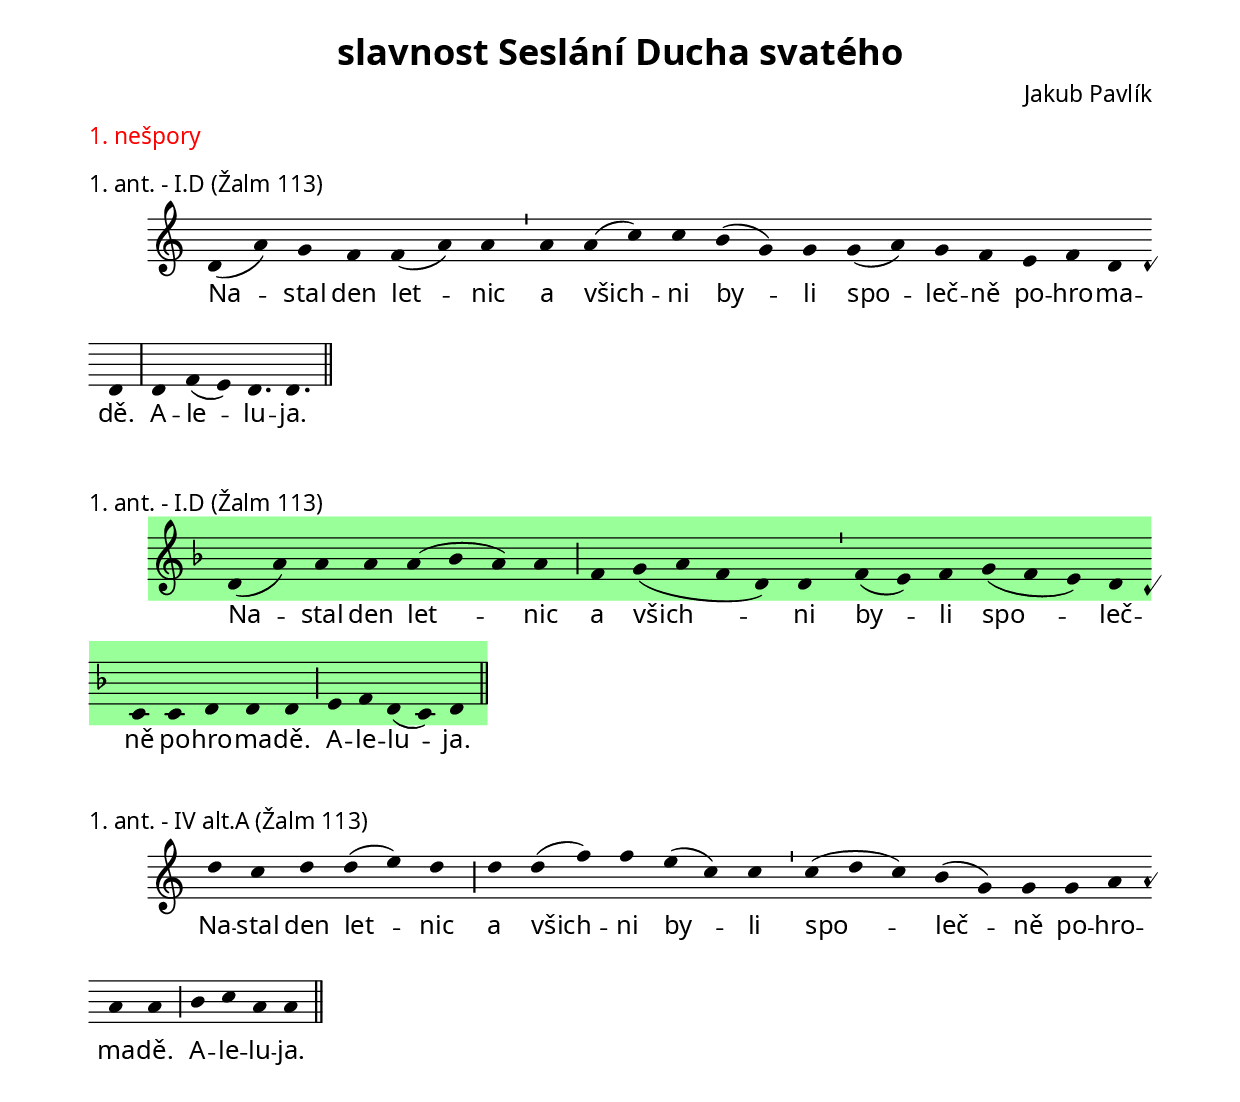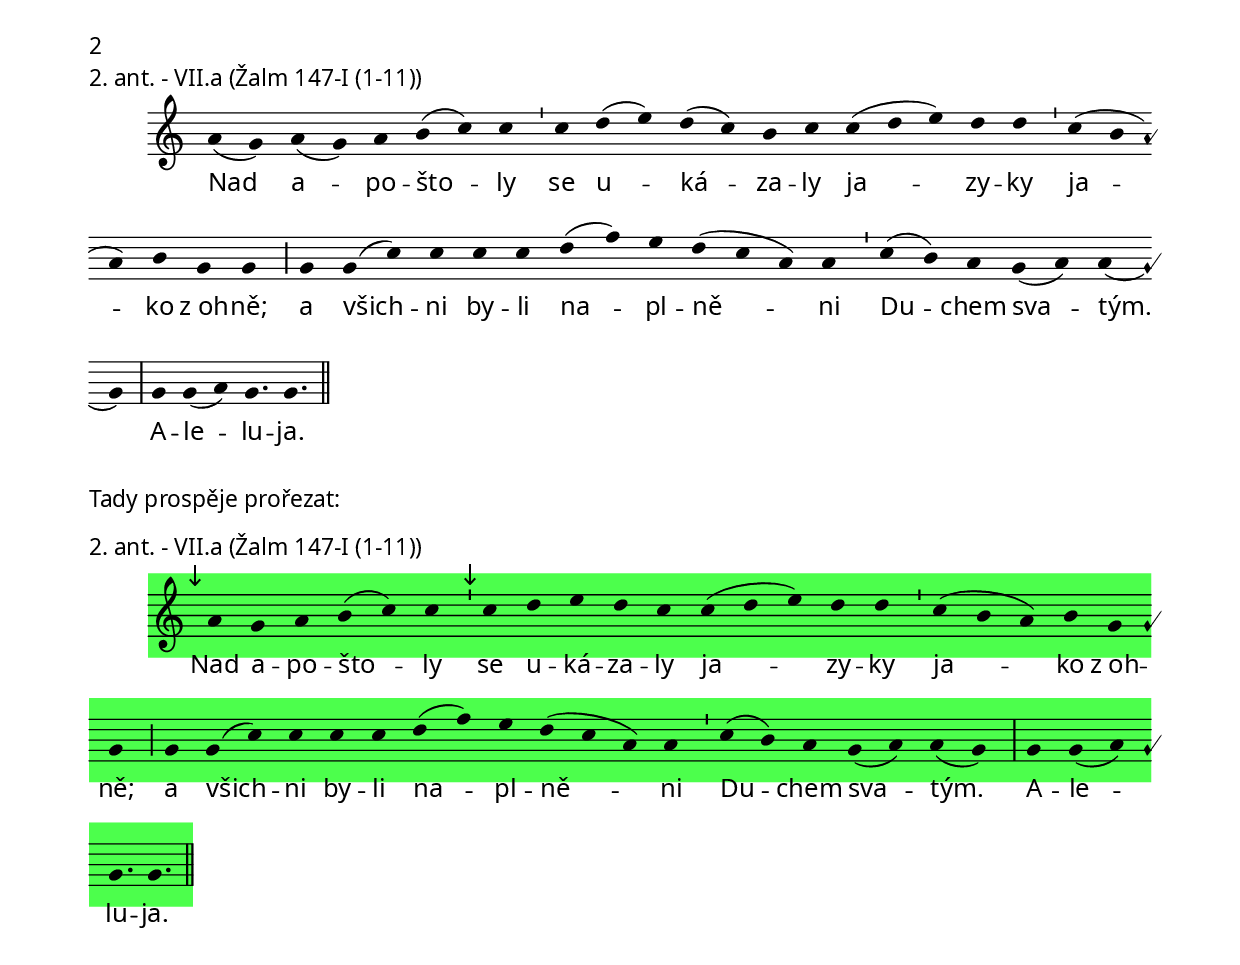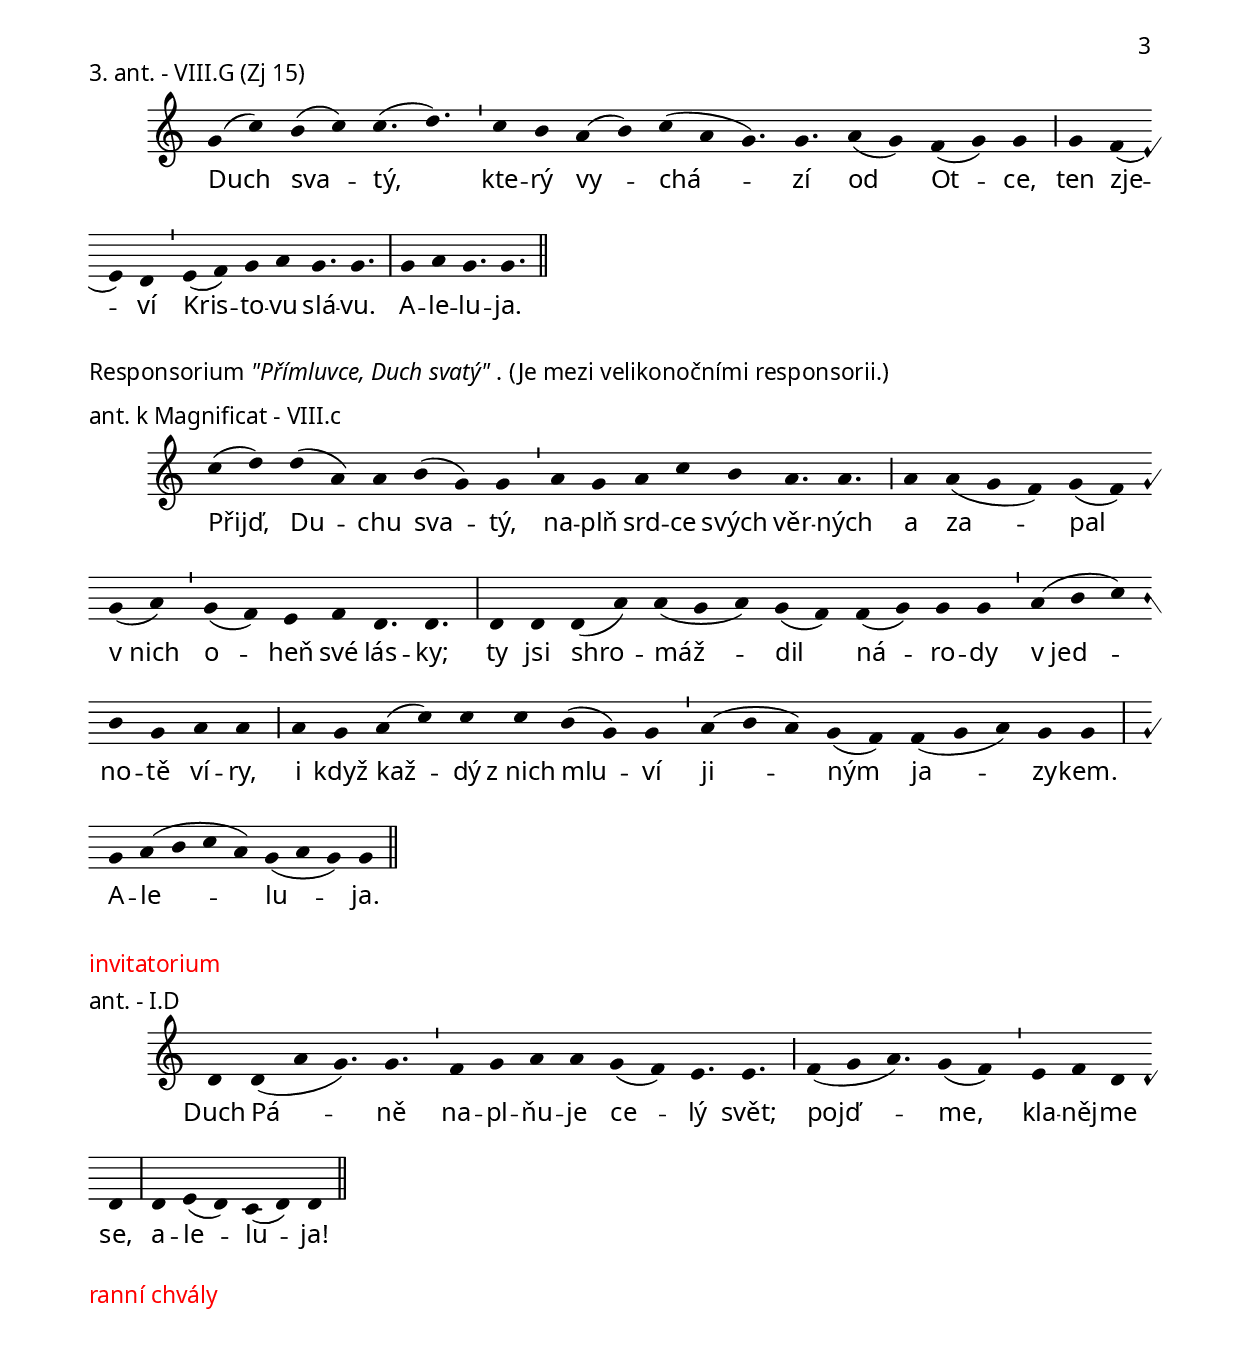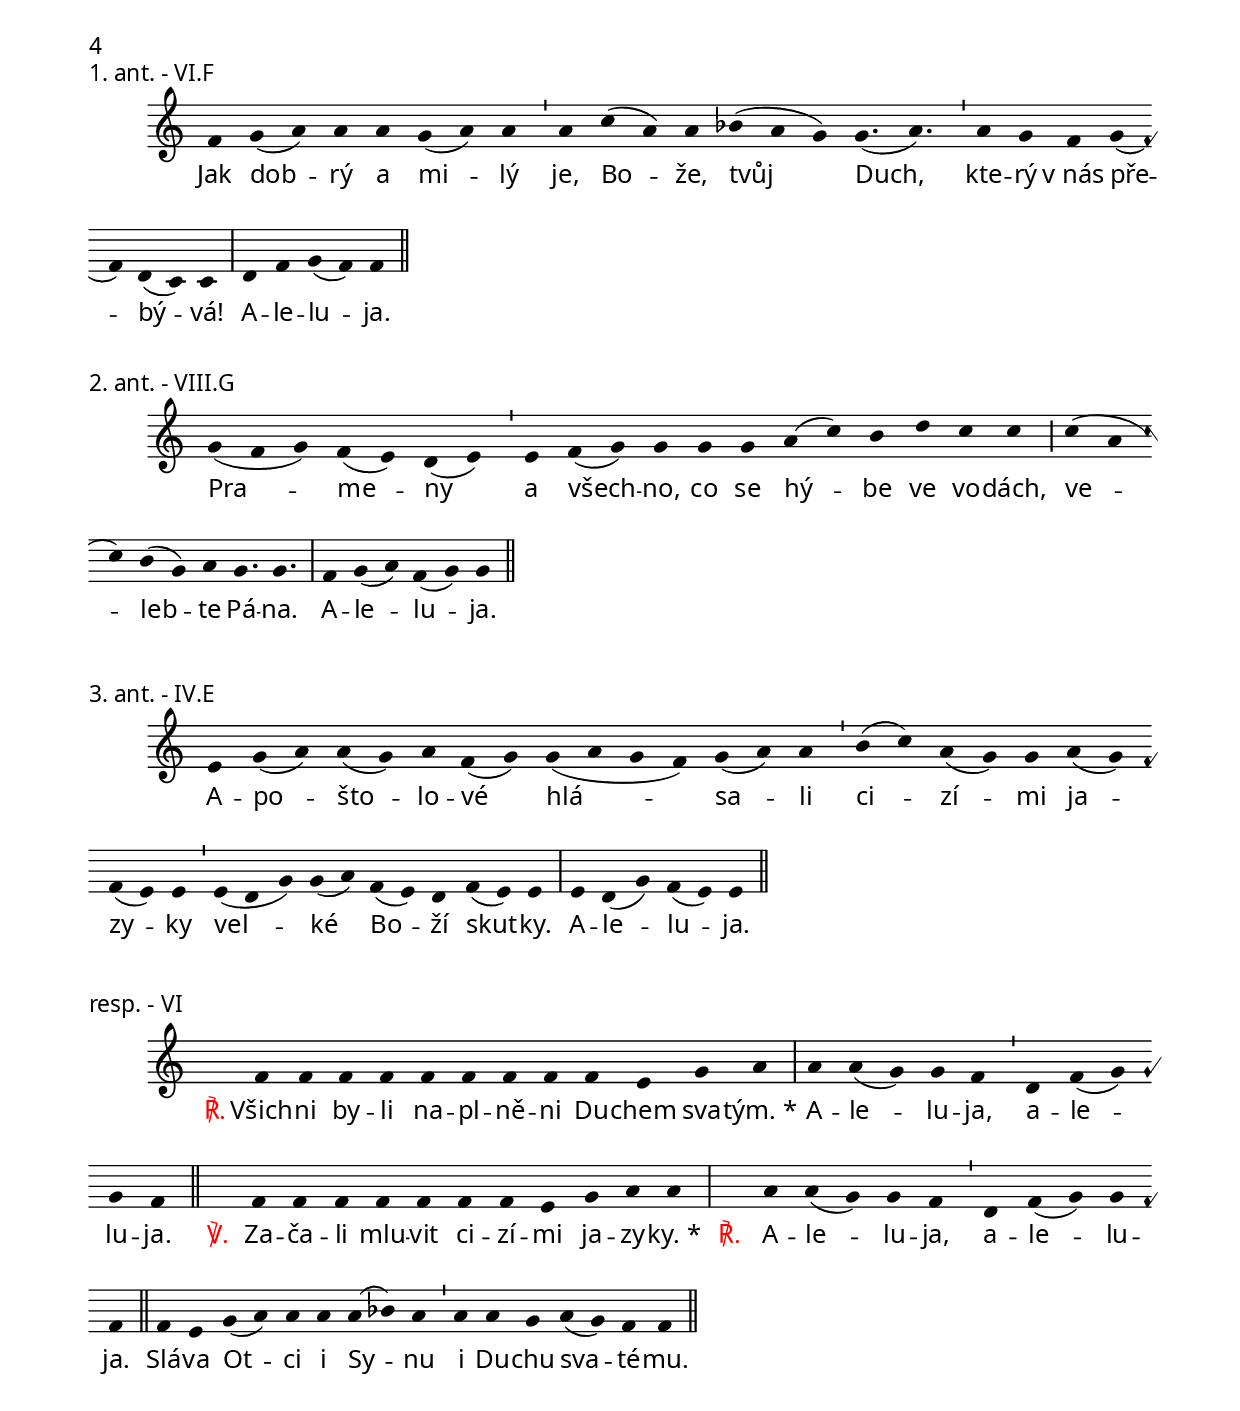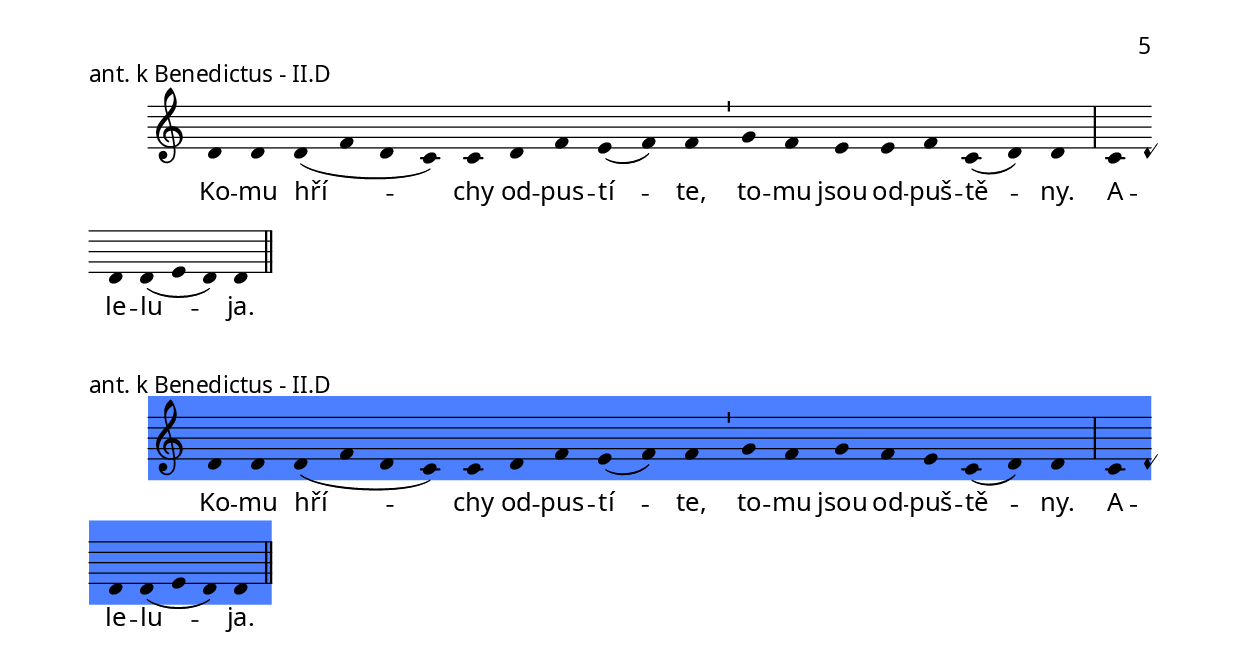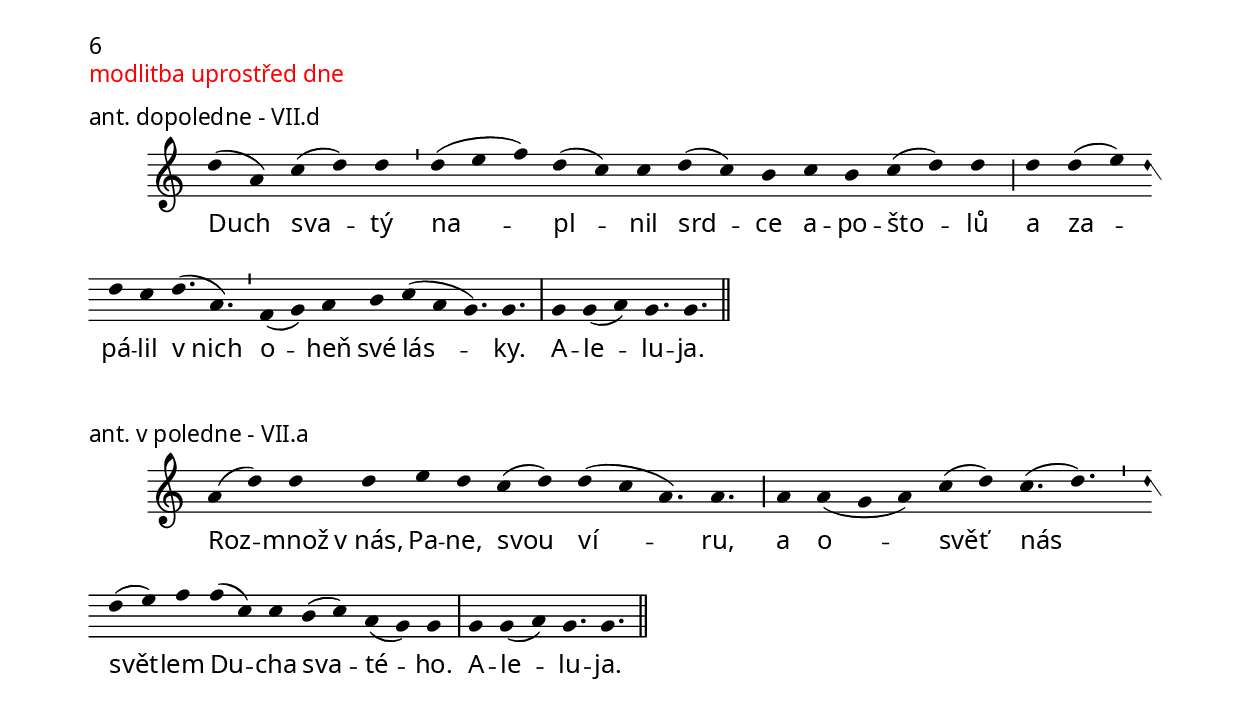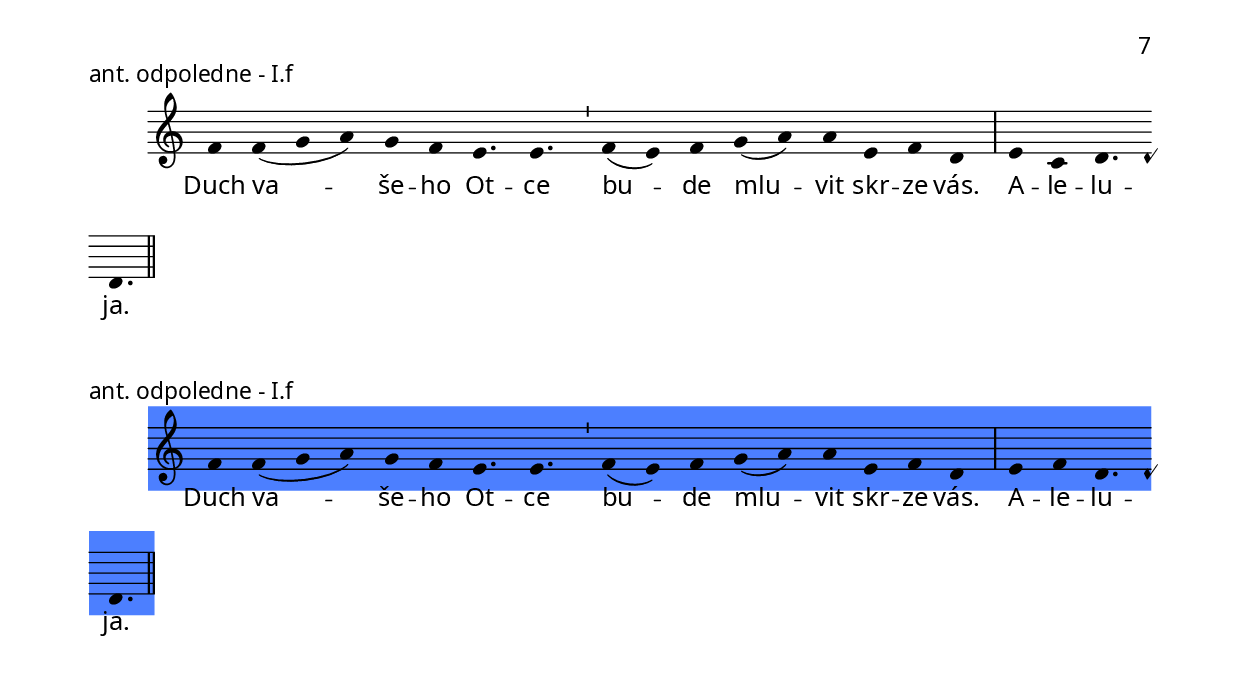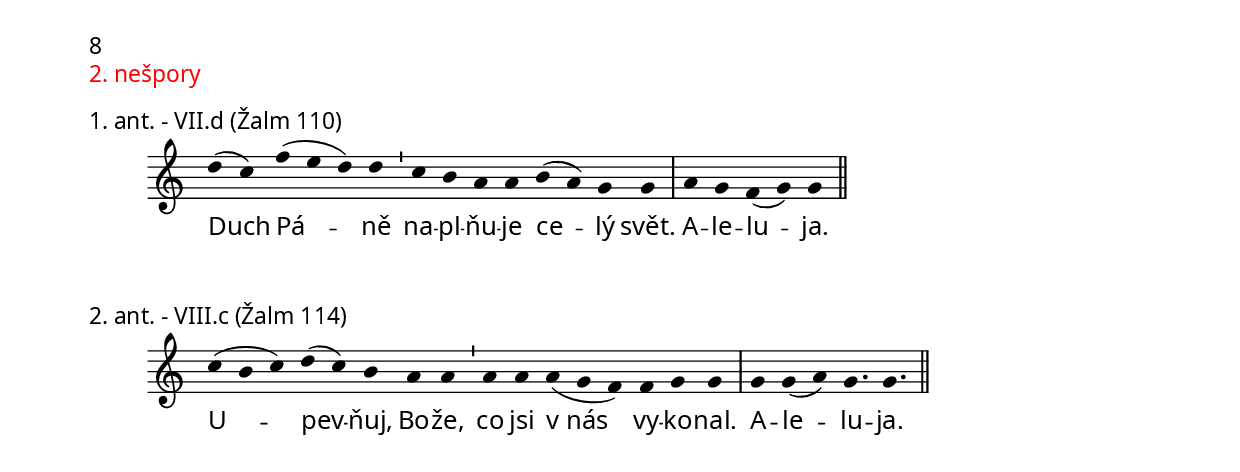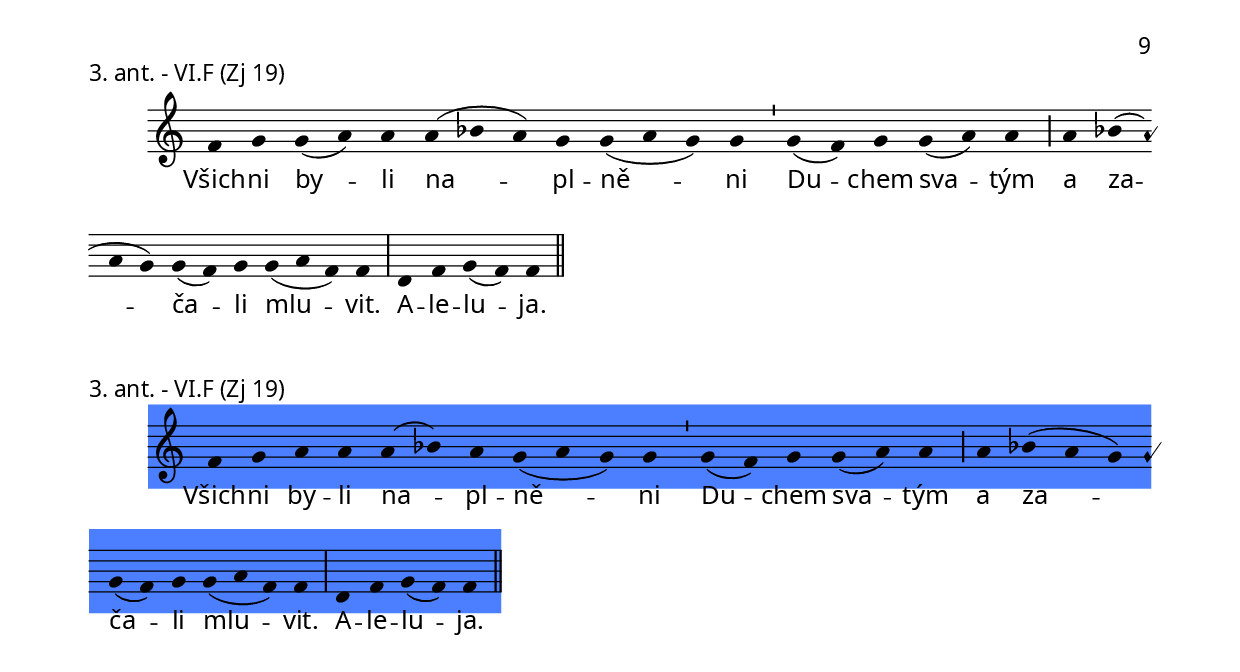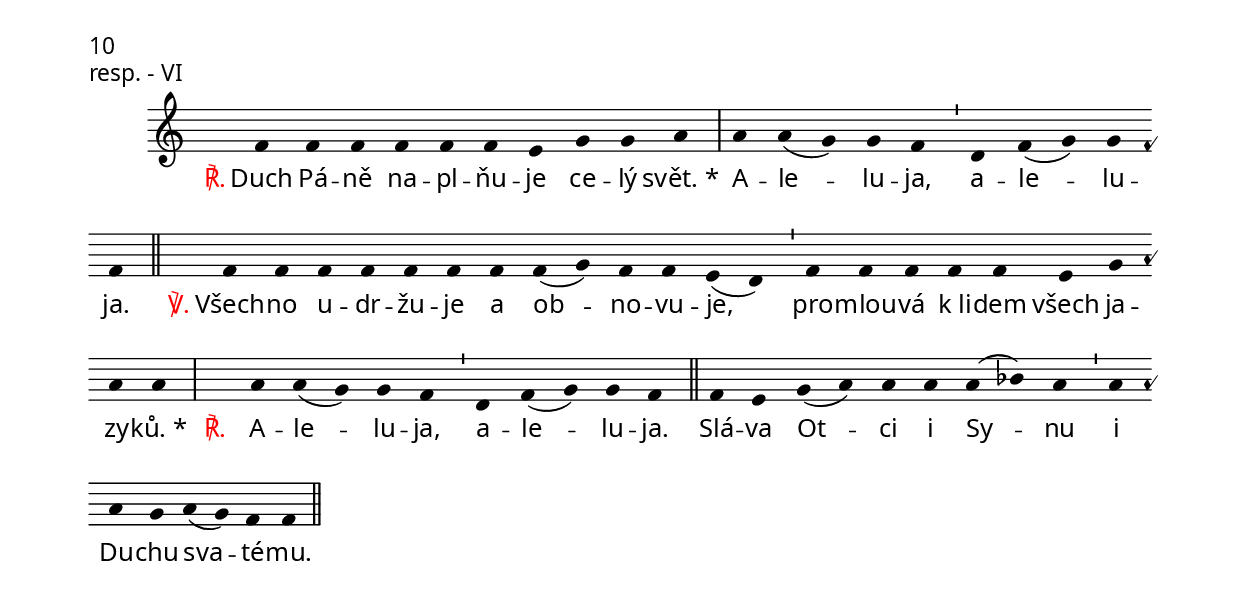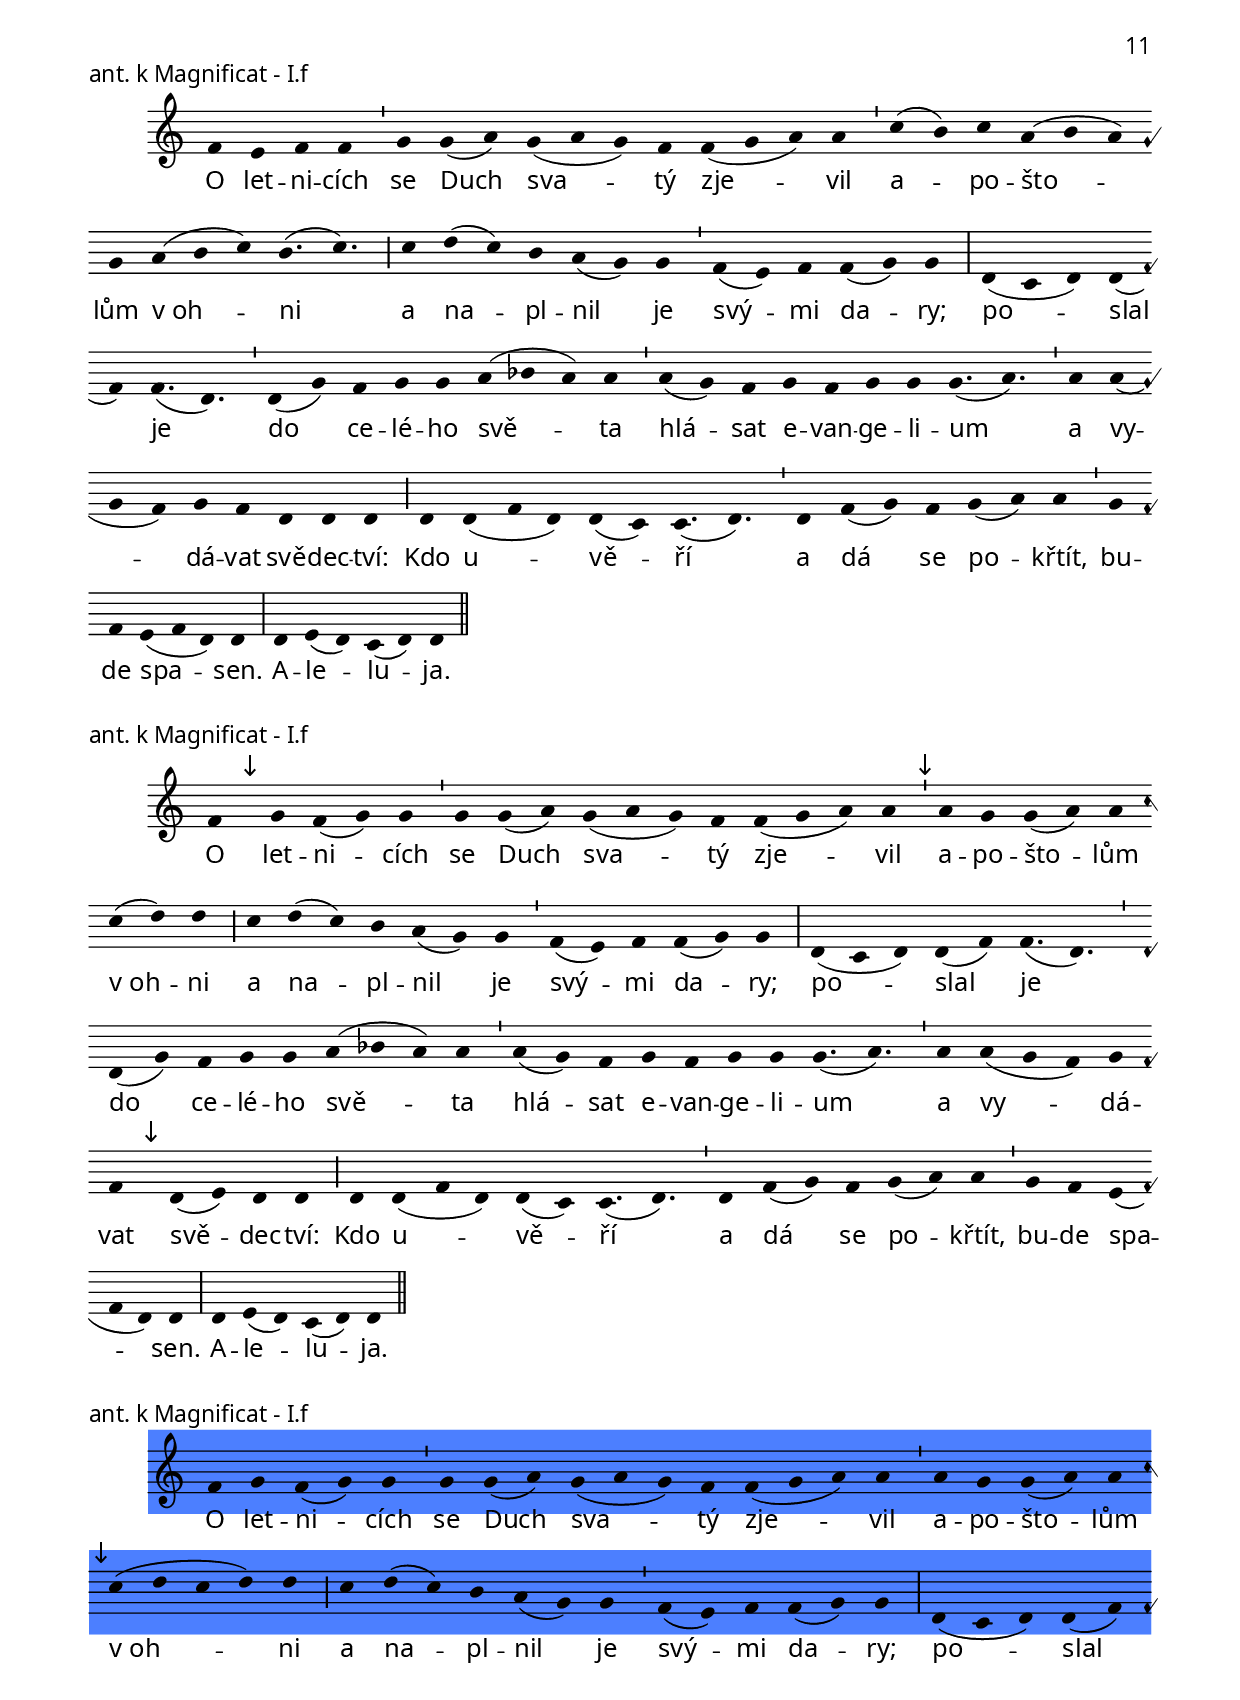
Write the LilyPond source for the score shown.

\version "2.14.2"

\header {
  title = "slavnost Seslání Ducha svatého"
  composer = "Jakub Pavlík"
}

\include "spolecne.ly"
\include "dilyresponsorii.ly"

\markup {\nadpisHodinka {"1. nešpory"}}

\score {
  \relative c' {
    \choralniRezim
    d4( a') g f f( a) a \barMin
    a a( c) c b( g) g g( a) g f e f d d \barMax
    d f( e) d4. d \barFinalis
  }
  \addlyrics {
    Na -- stal den let -- nic
    a všich -- ni by -- li spo -- leč -- ně po -- hro -- ma -- dě.
    A -- le -- lu -- ja.
  }
  \header {
    quid = "1. ant."
    modus = "I"
    differentia = "D" 
    psalmus = "Žalm 113"
    id = ""
    piece = \markup {\sestavTitulek}
  }
}

\score {
  \relative c' {
    \zvyraznovacZelenyII
    \choralniRezim
    \key f \major
    d4( a') a a a( bes a) a \barMaior
    f g( a f d) d \barMin
    f( e) f g( f e) d c c d d d \barMaior  
    e f d( c) d \barFinalis
  }
  \addlyrics {
    Na -- stal den let -- nic
    a všich -- ni by -- li spo -- leč -- ně po -- hro -- ma -- dě.
    A -- le -- lu -- ja.
  }
  \header {
    quid = "1. ant."
    modus = "I"
    differentia = "D" 
    psalmus = "Žalm 113"
    id = ""
    piece = \markup {\sestavTitulek}
  }
}

\score {
  \relative c'' {
    \choralniRezim
    d4c d d( e) d \barMaior
    d d( f) f e( c) c \barMin c( d c) b( g) g g a a a \barMaior
    b c a a \barFinalis
  }
  \addlyrics {
    Na -- stal den let -- nic
    a všich -- ni by -- li spo -- leč -- ně po -- hro -- ma -- dě.
    A -- le -- lu -- ja.
  }
  \header {
    quid = "1. ant."
    modus = "IV alt"
    differentia = "A" 
    psalmus = "Žalm 113"
    id = ""
    piece = \markup {\sestavTitulek}
  }
}

\pageBreak

\score {
  \relative c'' {
    \choralniRezim
    a4( g) a( g) a b( c) c \barMin
    c d( e) d( c) b c c( d e) d d \barMin
    c( b a) b g g \barMaior
    g g( c) c c c d( f) e d( c a) a \barMin
    c( b) a g( a) a( g) \barMax
    g g( a) g4. g \barFinalis
  }
  \addlyrics {
    Nad a -- po -- što -- ly 
    se u -- ká -- za -- ly ja -- zy -- ky
    ja -- ko z_oh -- ně;
    a všich -- ni by -- li na -- pl -- ně -- ni
    Du -- chem sva -- tým.
    A -- le -- lu -- ja.
  }
  \header {
    quid = "2. ant."
    modus = "VII"
    differentia = "a" 
    psalmus = "Žalm 147-I (1-11)"
    id = ""
    piece = \markup {\sestavTitulek}
  }
}

\markup{Tady prospěje prořezat:}

\score {
  \relative c'' {
    \zvyraznovacZeleny
    \choralniRezim
    \mark\sipka a4 g a b( c) c \barMin
    \mark\sipka c d e d c c( d e) d d \barMin
    c( b a) b g g \barMaior
    g g( c) c c c d( f) e d( c a) a \barMin
    c( b) a g( a) a( g) \barMax
    g g( a) g4. g \barFinalis
  }
  \addlyrics {
    Nad a -- po -- što -- ly 
    se u -- ká -- za -- ly ja -- zy -- ky
    ja -- ko z_oh -- ně;
    a všich -- ni by -- li na -- pl -- ně -- ni
    Du -- chem sva -- tým.
    A -- le -- lu -- ja.
  }
  \header {
    quid = "2. ant."
    modus = "VII"
    differentia = "a" 
    psalmus = "Žalm 147-I (1-11)"
    id = ""
    piece = \markup {\sestavTitulek}
  }
}

\pageBreak

\score {
  \relative c'' {
    \choralniRezim
    g4( c) b( c) c4.( d) \barMin
    c4 b a( b) c( a g4.) g a4( g) f( g) g \barMaior
    g f( e) d \barMin
    e( f) g a g4. g \barMax
    g4 a g4. g \barFinalis
  }
  \addlyrics {
    Duch sva -- tý, 
    kte -- rý vy -- chá -- zí od Ot -- ce,
    ten zje -- ví 
    Kris -- to -- vu slá -- vu.
    A -- le -- lu -- ja.
  }
  \header {
    quid = "3. ant."
    modus = "VIII"
    differentia = "G" 
    psalmus = "Zj 15"
    id = ""
    piece = \markup {\sestavTitulek}
  }
}

\markup{Responsorium \italic{"\"Přímluvce, Duch svatý\""}. (Je mezi velikonočními responsorii.)}

\score {
  \relative c'' {
    \choralniRezim
    c4( d) d( a) a b( g) g \barMin
    a g a c b a4. a \barMaior
    a4 a( g f) g( f) g( a) \barMin g( f) e f d4. d \barMax
    
    d4 d d( a') a( g a) g( f) f( g) g g \barMin
    a( b c) b g a a \barMaior
    a g a( c) c c b( g) g \barMin
    a( b a) g( f) f( g a) g g \barMax
    
    g a( b c a) g( a g) g \barFinalis
  }
  \addlyrics {
    Přijď, Du -- chu sva -- tý,
    na -- plň srd -- ce svých věr -- ných
    a za -- pal v_nich o -- heň své lás -- ky;
    
    ty jsi shro -- máž -- dil ná -- ro -- dy
    v_jed -- no -- tě ví -- ry,
    i když kaž -- dý z_nich mlu -- ví 
    ji -- ným ja -- zy -- kem.
    
    A -- le -- lu -- ja.
  }
  \header {
    quid = "ant. k Magnificat"
    modus = "VIII"
    differentia = "c" 
    psalmus = ""
    id = ""
    piece = \markup {\sestavTitulekBezZalmu}
  }
}

\markup {\nadpisHodinka {"invitatorium"}}

\score {
  \relative c' {
    \choralniRezim
    d4 d( a' g4.) g \barMin
    f4 g a a g( f) e4. e \barMaior
    f4( g a4.) g4( f) \barMin
    e4 f d d \barMax
    d e( d) c( d) d \barFinalis
  }
  \addlyrics {
    Duch Pá -- ně 
    na -- pl -- ňu -- je ce -- lý svět;
    pojď -- me, kla -- něj -- me se,
    a -- le -- lu -- ja!
  }
  \header {
    quid = "ant."
    modus = "I"
    differentia = "D" 
    psalmus = ""
    id = ""
    piece = \markup {\sestavTitulek}
  }
}

\markup {\nadpisHodinka {"ranní chvály"}}

\score {
  \relative c' {
    \choralniRezim
    f4 g( a) a a g( a) a \barMin
    a4 c( a) a bes( a g) g4.( a) \barMin
    a4 g f g( f) d( c) c \barMax
    d4 f g( f) f \barFinalis
  }
  \addlyrics {
    Jak dob -- rý a mi -- lý 
    je, Bo -- že, tvůj Duch,
    kte -- rý v_nás pře -- bý -- vá!
    A -- le -- lu -- ja.
  }
  \header {
    quid = "1. ant."
    modus = "VI"
    differentia = "F" 
    psalmus = ""
    id = ""
    piece = \markup {\sestavTitulekBezZalmu}
  }
}

\score {
  \relative c'' {
    \choralniRezim
    g( f g) f( e) d( e) \barMin
    e f( g) g g g a( c) b d c c \barMaior
    c( a c) b( g) a g4. g \barMax
    f4 g( a) f( g) g \barFinalis
  }
  \addlyrics {
    Pra -- me -- ny 
    a všech -- no, co se hý -- be ve vo -- dách,
    ve -- leb -- te Pá -- na.
    A -- le -- lu -- ja.
  }
  \header {
    quid = "2. ant."
    modus = "VIII"
    differentia = "G" 
    psalmus = ""
    id = ""
    piece = \markup {\sestavTitulekBezZalmu}
  }
}

\score {
  \relative c' {
    \choralniRezim
    e4 g( a) a( g) a f( g) g( a g f) g( a) a \barMin
    b( c) a( g) g a( g) f( e) e \barMin
    e( d g) g( a) f( e) d f( e) e \barMax
    e d( g) f( e) e \barFinalis
  }
  \addlyrics {
    A -- po -- što -- lo -- vé hlá -- sa -- li 
    ci -- zí -- mi ja -- zy -- ky
    vel -- ké Bo -- ží skut -- ky.
    A -- le -- lu -- ja.
  }
  \header {
    quid = "3. ant."
    modus = "IV"
    differentia = "E" 
    psalmus = ""
    id = ""
    piece = \markup {\sestavTitulekBezZalmu}
  }
}

\score {
  \relative c' {
    \choralniRezim
    
    % R
    \neviditelna f
    f f f f f f f f f e g a \barMax
    \respVIalelujaResponsum \barFinalis
    
    % V
    \neviditelna f
    f f f f f f f e g a a \barMax
    % R
    \neviditelna a
    \respVIalelujaResponsum \barFinalis
    
    % Slava
    \respVIalelujaDoxologie \barFinalis
  }
  \addlyrics {
    \Response Všich -- ni by -- li na -- pl -- ně -- ni Du -- chem sva -- tým._*
    \textRespAleluja
    \Verse Za -- ča -- li mlu -- vit ci -- zí -- mi ja -- zy -- ky._*
    \Response \textRespAleluja
    \textRespDoxologie
  }
  \header {
    quid = "resp."
    modus = "VI"
    id = ""
    piece = \markup {\sestavTitulekResp}
  }
}

\pageBreak

\score {
  \relative c' {
    \choralniRezim
    d4 d d( f d c) c d f e( f) f \barMin
    g f e e f c( d) d \barMax
    c d d( e d) d \barFinalis
  }
  \addlyrics {
    Ko -- mu hří -- chy od -- pus -- tí -- te,
    to -- mu jsou od -- puš -- tě -- ny.
    A -- le -- lu -- ja.
  }
  \header {
    quid = "ant. k Benedictus"
    modus = "II"
    differentia = "D" 
    psalmus = ""
    id = ""
    piece = \markup {\sestavTitulekBezZalmu}
  }
}

\score {
  \relative c' {
    \zvyraznovacModry
    \choralniRezim
    d4 d d( f d c) c d f e( f) f \barMin
    g f g f e c( d) d \barMax
    c d d( e d) d \barFinalis
  }
  \addlyrics {
    Ko -- mu hří -- chy od -- pus -- tí -- te,
    to -- mu jsou od -- puš -- tě -- ny.
    A -- le -- lu -- ja.
  }
  \header {
    quid = "ant. k Benedictus"
    modus = "II"
    differentia = "D" 
    psalmus = ""
    id = ""
    piece = \markup {\sestavTitulekBezZalmu}
  }
}

\pageBreak
\markup {\nadpisHodinka {"modlitba uprostřed dne"}}

\score {
  \relative c'' {
    \choralniRezim
    d( a) c( d) d \barMin
    d( e f) d( c) c d( c) b c b c( d) d \barMaior
    d d( e) d c d4.( a) \barMin
    f4( g) a b c( a g4.) g \barMax
    g4 g( a) g4. g \barFinalis
  }
  \addlyrics {
    Duch sva -- tý 
    na -- pl -- nil srd -- ce a -- po -- što -- lů
    a za -- pá -- lil v_nich 
    o -- heň své lás -- ky.
    A -- le -- lu -- ja.
  }
  \header {
    quid = "ant. dopoledne"
    modus = "VII"
    differentia = "d" 
    psalmus = ""
    id = ""
    piece = \markup {\sestavTitulekBezZalmu}
  }
}

\score {
  \relative c'' {
    \choralniRezim
    a4( d) d d e d c( d) d( c a4.) a \barMaior
    a4 a( g a) c( d) c4.( d) \barMin
    d4( e) f f( c) c b( c) a( g) g \barMax
    g g( a) g4. g \barFinalis
  }
  \addlyrics {
    Roz -- množ v_nás, Pa -- ne, svou ví -- ru,
    a o -- svěť nás 
    svět -- lem Du -- cha sva -- té -- ho.
    A -- le -- lu -- ja.
  }
  \header {
    quid = "ant. v poledne"
    modus = "VII"
    differentia = "a" 
    psalmus = ""
    id = ""
    piece = \markup {\sestavTitulekBezZalmu}
  }
}

\pageBreak

\score {
  \relative c' {
    \choralniRezim
    f4 f( g a) g f e4. e \barMin
    f4( e) f g( a) a e f d \barMax
    e c d4. d \barFinalis
  }
  \addlyrics {
    Duch va -- še -- ho Ot -- ce
    bu -- de mlu -- vit skr -- ze vás.
    A -- le -- lu -- ja.
  }
  \header {
    quid = "ant. odpoledne"
    modus = "I"
    differentia = "f" 
    psalmus = ""
    id = ""
    piece = \markup {\sestavTitulekBezZalmu}
  }
}

\score {
  \relative c' {
    \zvyraznovacModry
    \choralniRezim
    f4 f( g a) g f e4. e \barMin
    f4( e) f g( a) a e f d \barMax
    e f d4. d \barFinalis
  }
  \addlyrics {
    Duch va -- še -- ho Ot -- ce
    bu -- de mlu -- vit skr -- ze vás.
    A -- le -- lu -- ja.
  }
  \header {
    quid = "ant. odpoledne"
    modus = "I"
    differentia = "f" 
    psalmus = ""
    id = ""
    piece = \markup {\sestavTitulekBezZalmu}
  }
}

\pageBreak

\markup {\nadpisHodinka {"2. nešpory"}}

\score {
  \relative c'' {
    \choralniRezim
    d4( c) f( e d) d \barMin
    c b a a b( a) g g \barMax
    a g f( g) g \barFinalis
  }
  \addlyrics {
    Duch Pá -- ně na -- pl -- ňu -- je ce -- lý svět.
    A -- le -- lu -- ja.
  }
  \header {
    quid = "1. ant."
    modus = "VII"
    differentia = "d" 
    psalmus = "Žalm 110"
    id = ""
    piece = \markup {\sestavTitulek}
  }
}

\score {
  \relative c'' {
    \choralniRezim
    c4( b c) d( c) b a a \barMin
    a a a( g f) f g g \barMax
    g g( a) g4. g \barFinalis
  }
  \addlyrics {
    U -- pev -- ňuj, Bo -- že,
    co jsi v_nás vy -- ko -- nal.
    A -- le -- lu -- ja.
  }
  \header {
    quid = "2. ant."
    modus = "VIII"
    differentia = "c" 
    psalmus = "Žalm 114"
    id = ""
    piece = \markup {\sestavTitulek}
  }
}

\pageBreak

\score {
  \relative c' {
    \choralniRezim
    f4 g g( a) a a( bes a) g g( a g) g \barMin
    g( f) g g( a) a \barMaior
    a bes( a g) g( f) g g( a f) f \barMax
    d f g( f) f \barFinalis
  }
  \addlyrics {
    Všich -- ni by -- li na -- pl -- ně -- ni Du -- chem sva -- tým
    a za -- ča -- li mlu -- vit.
    A -- le -- lu -- ja.
  }
  \header {
    quid = "3. ant."
    modus = "VI"
    differentia = "F" 
    psalmus = "Zj 19"
    id = ""
    piece = \markup {\sestavTitulek}
  }
}

\score {
  \relative c' {
    \zvyraznovacModry
    \choralniRezim
    f4 g a a a( bes) a g( a g) g \barMin
    g( f) g g( a) a \barMaior
    a bes( a g) g( f) g g( a f) f \barMax
    d f g( f) f \barFinalis
  }
  \addlyrics {
    Všich -- ni by -- li na -- pl -- ně -- ni Du -- chem sva -- tým
    a za -- ča -- li mlu -- vit.
    A -- le -- lu -- ja.
  }
  \header {
    quid = "3. ant."
    modus = "VI"
    differentia = "F" 
    psalmus = "Zj 19"
    id = ""
    piece = \markup {\sestavTitulek}
  }
}

\pageBreak

\score {
  \relative c' {
    \choralniRezim
    
    % R
    \neviditelna f
    f4 f f f f f e g g a \barMax
    \respVIalelujaResponsum \barFinalis
    
    % V
    \neviditelna f
    f f f f f f f f( g) f f e( d) \barMin
    f f f f f e g a a \barMax
    % R
    \neviditelna a
    \respVIalelujaResponsum \barFinalis
    
    % Slava
    \respVIalelujaDoxologie \barFinalis
  }
  \addlyrics {
    \Response Duch Pá -- ně na -- pl -- ňu -- je ce -- lý svět._*
    \textRespAleluja
    \Verse Všech -- no u -- dr -- žu -- je a ob -- no -- vu -- je,
    pro -- mlou -- vá k_li -- dem všech ja -- zy -- ků._*
    \Response \textRespAleluja
    \textRespDoxologie
  }
  \header {
    quid = "resp."
    modus = "VI"
    id = ""
    piece = \markup {\sestavTitulekResp}
  }
}

\pageBreak

\score {
  \relative c' {
    \choralniRezim
    f4 e f f \barMin
    g g( a) g( a g) f f( g a) a \barMin
    c( b) c a( b a) g a( b c) b4.( c) \barMaior
    c4 d( c) b a( g) g \barMin
    f( e) f f( g) g \barMax
    
    d( c d) d( f) f4.( d) \barMin
    d4( g) f g g a( bes a) a \barMin
    a( g) f g f g g g4.( a) \barMin
    a4 a( g f) g f d d d \barMaior
    
    d d( f d) d( c) c4.( d) \barMin
    d4 f( g) f g( a) a \barMin
    g f e( f d) d \barMax
    
    d e( d) c( d) d \barFinalis
  }
  \addlyrics {
    O let -- ni -- cích
    se Duch sva -- tý zje -- vil 
    a -- po -- što -- lům v_oh -- ni
    a na -- pl -- nil je 
    svý -- mi da -- ry;
    
    po -- slal je do ce -- lé -- ho svě -- ta
    hlá -- sat e -- van -- ge -- li -- um
    a vy -- dá -- vat svě -- dec -- tví:
    Kdo u -- vě -- ří 
    a dá se po -- křtít,
    bu -- de spa -- sen.
    
    A -- le -- lu -- ja.
  }
  \header {
    quid = "ant. k Magnificat"
    modus = "I"
    differentia = "f" 
    psalmus = ""
    id = ""
    piece = \markup {\sestavTitulekBezZalmu}
  }
}

\score {
  \relative c' {
    \choralniRezim
    f4 \mark\sipka g f( g) g \barMin
    g g( a) g( a g) f f( g a) a \barMin
    \mark\sipka a4 g g( a) a c( d) d \barMaior
    c4 d( c) b a( g) g \barMin
    f( e) f f( g) g \barMax
    
    d( c d) d( f) f4.( d) \barMin
    d4( g) f g g a( bes a) a \barMin
    a( g) f g f g g g4.( a) \barMin
    a4 a( g f) g f \mark\sipka d( e) d d \barMaior
    
    d d( f d) d( c) c4.( d) \barMin
    d4 f( g) f g( a) a \barMin
    g f e( f d) d \barMax
    
    d e( d) c( d) d \barFinalis
  }
  \addlyrics {
    O let -- ni -- cích
    se Duch sva -- tý zje -- vil 
    a -- po -- što -- lům v_oh -- ni
    a na -- pl -- nil je 
    svý -- mi da -- ry;
    
    po -- slal je do ce -- lé -- ho svě -- ta
    hlá -- sat e -- van -- ge -- li -- um
    a vy -- dá -- vat svě -- dec -- tví:
    Kdo u -- vě -- ří 
    a dá se po -- křtít,
    bu -- de spa -- sen.
    
    A -- le -- lu -- ja.
  }
  \header {
    quid = "ant. k Magnificat"
    modus = "I"
    differentia = "f" 
    psalmus = ""
    id = ""
    piece = \markup {\sestavTitulekBezZalmu}
  }
}

\score {
  \relative c' {
    \zvyraznovacModry
    \choralniRezim
    f4 g f( g) g \barMin
    g g( a) g( a g) f f( g a) a \barMin
    a4 g g( a) a \mark\sipka c( d c d) d \barMaior
    c4 d( c) b a( g) g \barMin
    f( e) f f( g) g \barMax
    
    d( c d) d( f) f4.( d) \barMin
    d4( g) f g g a( bes a) a \barMin
    a( g) f g f g g g4.( a) \barMin
    a4 a( g f) g f d( e) d d \barMaior
    
    d d( f d) d( c) c4.( d) \barMin
    d4 f( g) f g( a) a \barMin
    g f e( f d) d \barMax
    
    d e( d) c( d) d \barFinalis
  }
  \addlyrics {
    O let -- ni -- cích
    se Duch sva -- tý zje -- vil 
    a -- po -- što -- lům v_oh -- ni
    a na -- pl -- nil je 
    svý -- mi da -- ry;
    
    po -- slal je do ce -- lé -- ho svě -- ta
    hlá -- sat e -- van -- ge -- li -- um
    a vy -- dá -- vat svě -- dec -- tví:
    Kdo u -- vě -- ří 
    a dá se po -- křtít,
    bu -- de spa -- sen.
    
    A -- le -- lu -- ja.
  }
  \header {
    quid = "ant. k Magnificat"
    modus = "I"
    differentia = "f" 
    psalmus = ""
    id = ""
    piece = \markup {\sestavTitulekBezZalmu}
  }
}